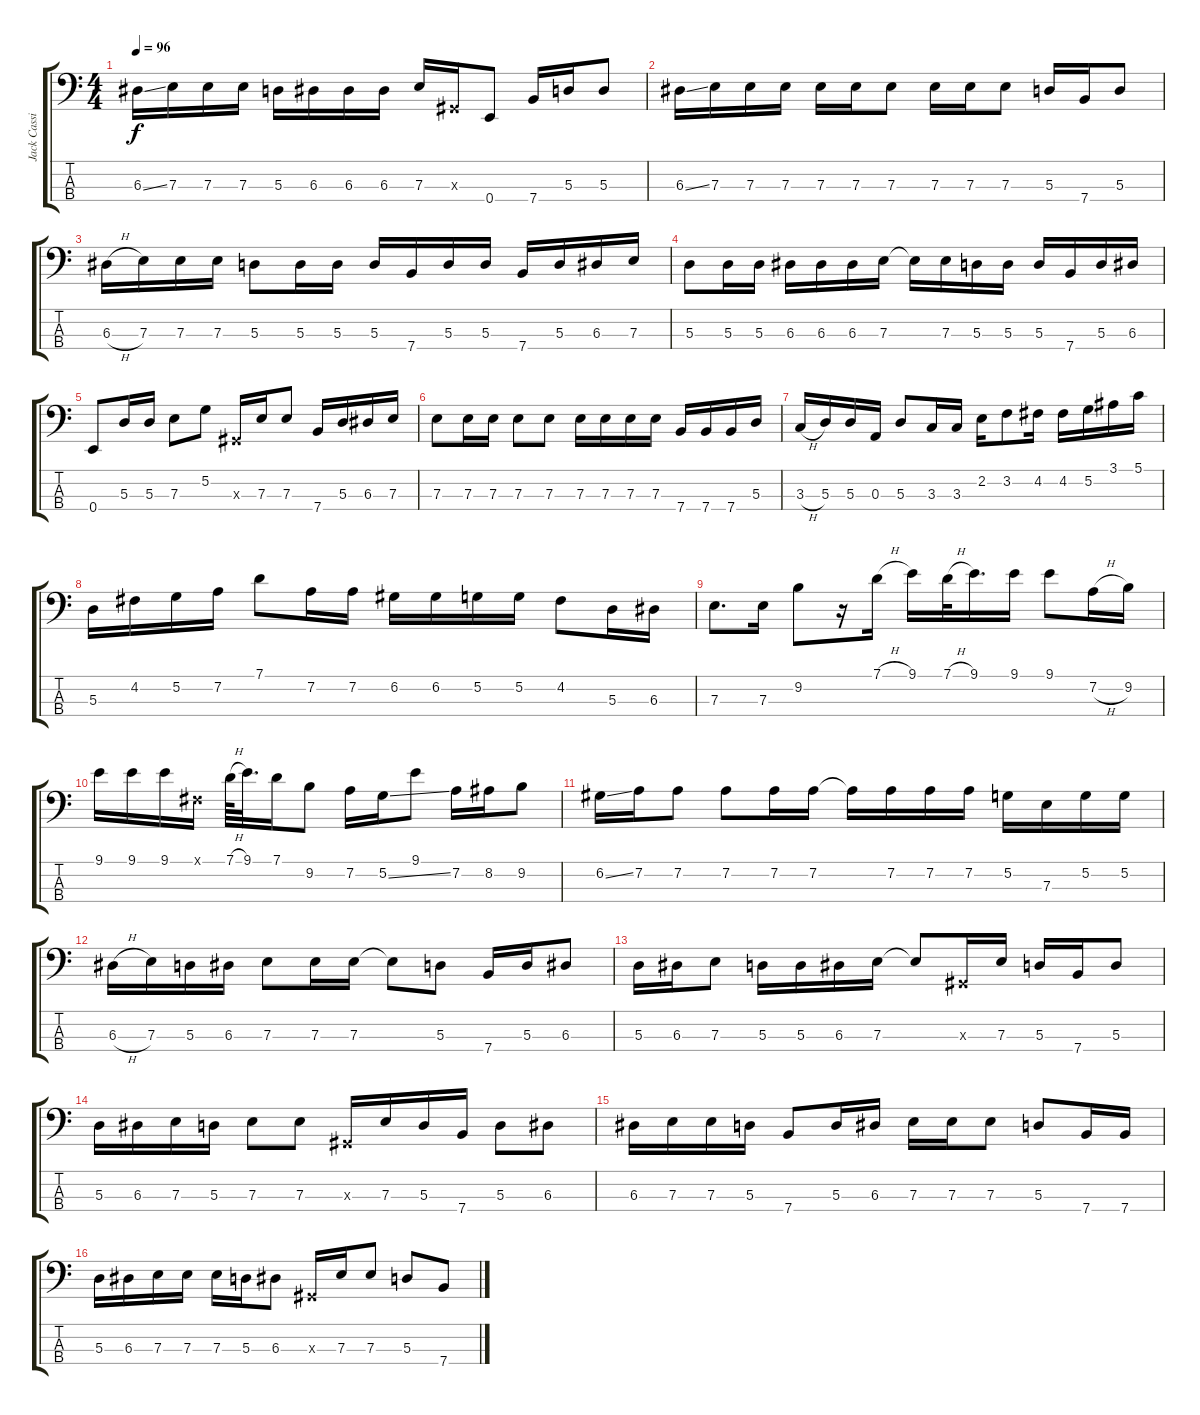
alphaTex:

\track ("Jack Cassidy" "Jack Cassi") {instrument electricbassfinger}
\staff {score tabs}
\tuning (G2 D2 A1 E1) {hide}
\ts (4 4)
\tempo 96
\clef f4
\ks c
6.3{ss}.16{dy f} 7.3.16 7.3.16 7.3.16 5.3.16 6.3.16 6.3.16 6.3.16 7.3.16 -1.3{x}.16 0.4.8 7.4.16 5.3.16 5.3.8 |
6.3{ss}.16 7.3.16 7.3.16 7.3.16 7.3.16 7.3.16 7.3.8 7.3.16 7.3.16 7.3.8 5.3.16 7.4.16 5.3.8 |
6.3{h}.16 7.3.16 7.3.16 7.3.16 5.3.8 5.3.16 5.3.16 5.3.16 7.4.16 5.3.16 5.3.16 7.4.16 5.3.16 6.3.16 7.3.16 |
5.3.8 5.3.16 5.3.16 6.3.16 6.3.16 6.3.16 7.3.16 7.3{t}.16 7.3.16 5.3.16 5.3.16 5.3.16 7.4.16 5.3.16 6.3.16 |
0.4.8 5.3.16 5.3.16 7.3.8 5.2.8 -1.3{x}.16 7.3.16 7.3.8 7.4.16 5.3.16 6.3.16 7.3.16 |
7.3.8 7.3.16 7.3.16 7.3.8 7.3.8 7.3.16 7.3.16 7.3.16 7.3.16 7.4.16 7.4.16 7.4.16 5.3.16 |
3.3{h}.16 5.3.16 5.3.16 0.3.16 5.3.8 3.3.16 3.3.16 2.2.16 3.2.8 4.2.16 4.2.16 5.2.16 3.1.16 5.1.16 |
5.3.16 4.2.16 5.2.16 7.2.16 7.1.8 7.2.16 7.2.16 6.2.16 6.2.16 5.2.16 5.2.16 4.2.8 5.3.16 6.3.16 |
7.3.8{d} 7.3.16 9.2.8 r.16 7.1{h}.16 9.1.16 7.1{h}.32 9.1.16{d} 9.1.16 9.1.8 7.2{h}.16 9.2.16 |
9.1.16 9.1.16 9.1.16 -1.1{x}.16 7.1{h}.64 9.1.32{d} 7.1.16 9.2.8 7.2.16 5.2{ss}.16 9.1.8 7.2.16 8.2.16 9.2.8 |
6.2{ss}.16 7.2.16 7.2.8 7.2.8 7.2.16 7.2.16 7.2{t}.16 7.2.16 7.2.16 7.2.16 5.2.16 7.3.16 5.2.16 5.2.16 |
6.3{h}.16 7.3.16 5.3.16 6.3.16 7.3.8 7.3.16 7.3.16 7.3{t}.8 5.3.8 7.4.16 5.3.16 6.3.8 |
5.3.16 6.3.16 7.3.8 5.3.16 5.3.16 6.3.16 7.3.16 7.3{t}.8 -1.3{x}.16 7.3.16 5.3.16 7.4.16 5.3.8 |
5.3.16 6.3.16 7.3.16 5.3.16 7.3.8 7.3.8 -1.3{x}.16 7.3.16 5.3.16 7.4.16 5.3.8 6.3.8 |
6.3.16 7.3.16 7.3.16 5.3.16 7.4.8 5.3.16 6.3.16 7.3.16 7.3.16 7.3.8 5.3.8 7.4.16 7.4.16 |
5.3.16 6.3.16 7.3.16 7.3.16 7.3.16 5.3.16 6.3.8 -1.3{x}.16 7.3.16 7.3.8 5.3.8 7.4.8
